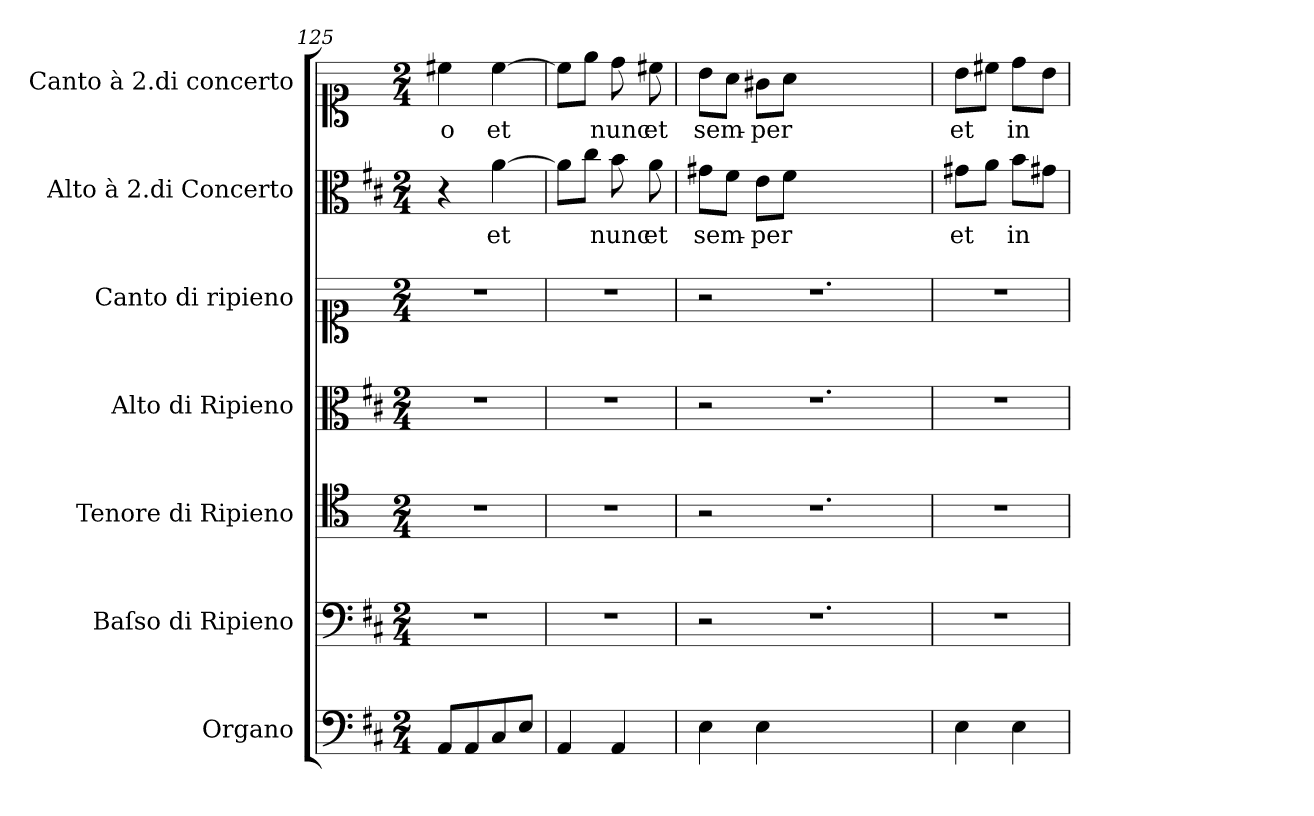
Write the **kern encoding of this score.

**kern	**kern	**kern	**kern	**kern	**kern	**text	**kern	**text
*part7	*part6	*part5	*part4	*part3	*part2	*part2	*part1	*part1
*staff7	*staff6	*staff5	*staff4	*staff3	*staff2	*staff2	*staff1	*staff1
*I"Organo	*I"Baſso di Ripieno	*I"Tenore di Ripieno	*I"Alto di Ripieno	*I"Canto di ripieno	*I"Alto à 2.di Concerto	*	*I"Canto à 2.di concerto	*
*I'org	*I'B rip	*I'T rip	*I'A rip	*	*I'A conc	*	*	*
*clefF4	*clefF4	*clefC4	*clefC3	*clefC1	*clefC3	*	*clefC1	*
*k[f#c#]	*k[f#c#]	*k[]	*k[f#c#]	*k[]	*k[f#c#]	*	*k[]	*
*M2/4	*M2/4	*M2/4	*M2/4	*M2/4	*M2/4	*	*M2/4	*
=125	=125	=125	=125	=125	=125	=125	=125	=125
8AA/L	2r	2r	2r	2r	4r	.	4cc#\	-o
8AA/	.	.	.	.	.	.	.	.
8C#/	.	.	.	.	[4a\	et	[4cc#\	et
8E/J	.	.	.	.	.	.	.	.
=126	=126	=126	=126	=126	=126	=126	=126	=126
4AA/	2r	2rc	2r	2r	8a\L]	.	8cc#\L]	.
.	.	.	.	.	8cc#\J	.	8ee\J	.
4AA/	.	.	.	.	8b\	nunc	8dd\	nunc
.	.	.	.	.	8a\	et	8cc#\	et
=127	=127	=127	=127	=127	=127	=127	=127	=127
4E\	2r	2r	2r	2r	8g#X\L	sem-	8b\L	sem-
.	.	.	.	.	8f#\J	.	8a\J	.
4E\	.	.	.	.	8e\L	-per	8g#X\L	-per
.	.	.	.	.	8f#\J	.	8a\J	.
1.ryy	1.r	1.rc	1.r	1.r	1.ryy	.	1.ryy	.
=128	=128	=128	=128	=128	=128	=128	=128	=128
4E\	2r	2r	2r	2r	8g#X\L	et	8b\L	et
.	.	.	.	.	8a\J	.	8cc#\J	.
4E\	.	.	.	.	8b\L	in	8dd\L	in
.	.	.	.	.	8g#X\J	.	8b\J	.
=	=	=	=	=	=	=	=	=
*-	*-	*-	*-	*-	*-	*-	*-	*-
